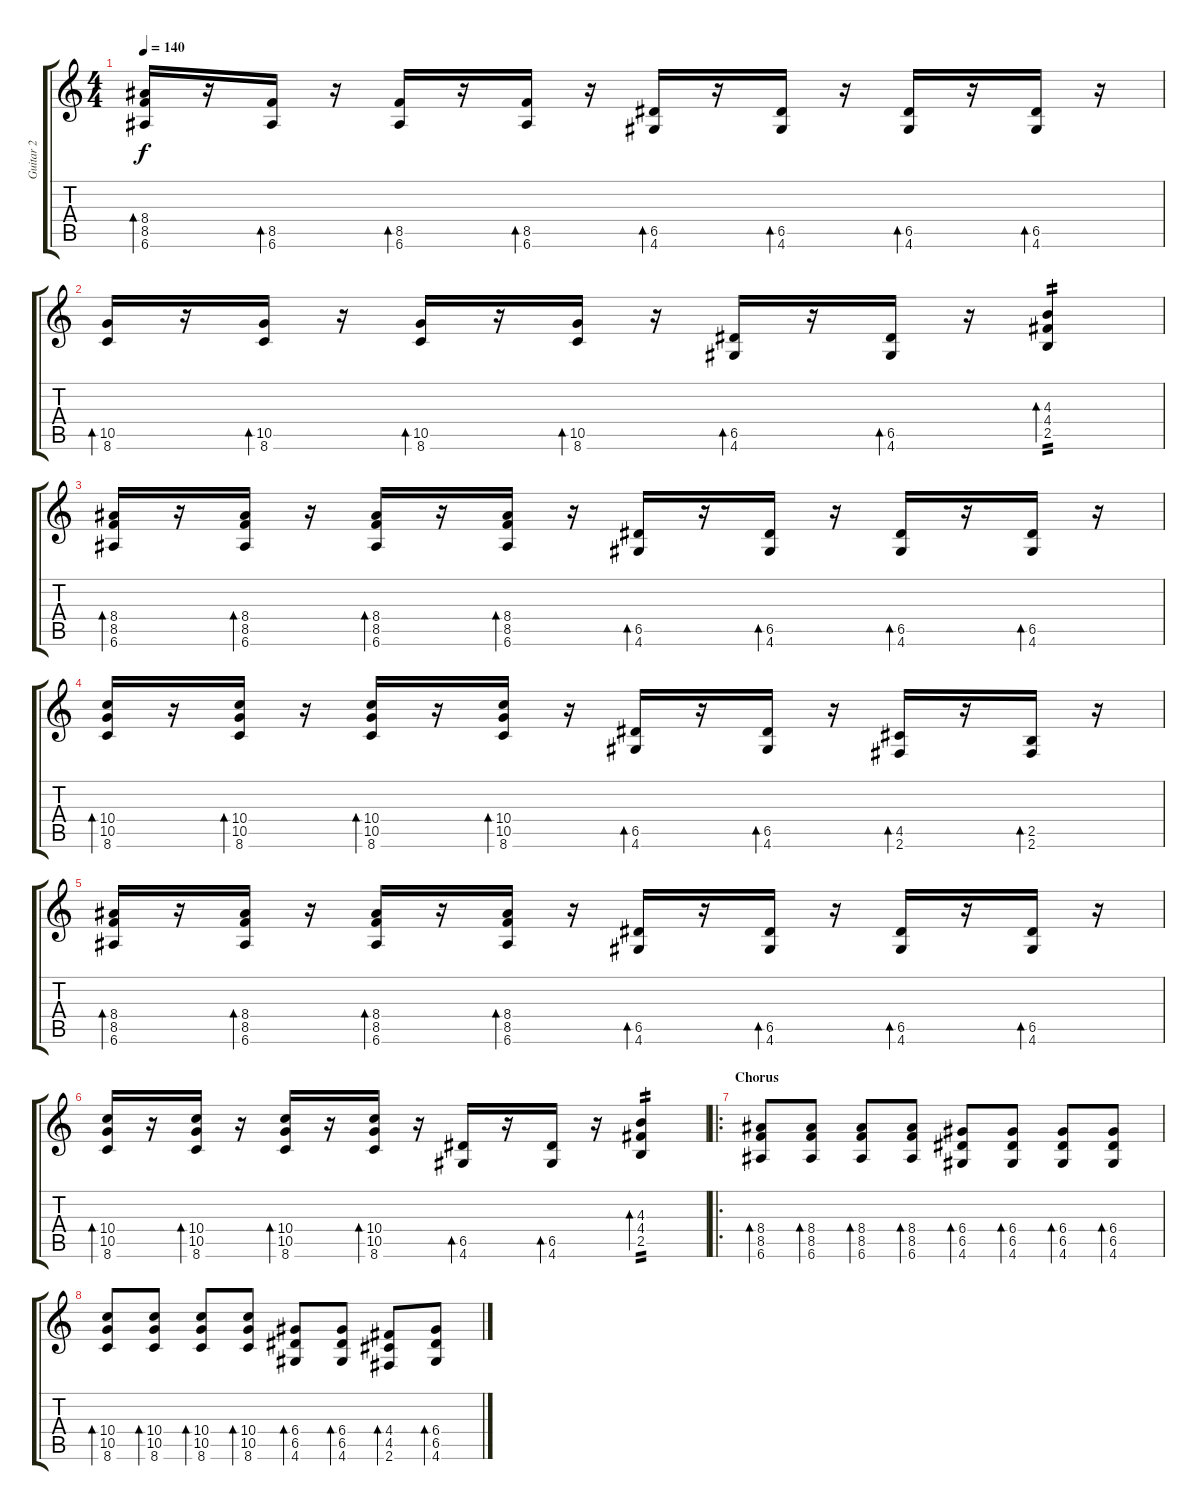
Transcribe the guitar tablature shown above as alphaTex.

\track ("Guitar 2" "Guitar 2") {instrument distortionguitar}
\staff {score tabs}
\tuning (E4 B3 G3 D3 A2 E2) {hide}
\ts (4 4)
\tempo 140
\clef g2
\ks c
(8.4 8.5 6.6).16{bd 60 dy f} r.16 (8.5 6.6).16{bd 60} r.16 (8.5 6.6).16{bd 60} r.16 (8.5 6.6).16{bd 60} r.16 (6.5 4.6).16{bd 60} r.16 (6.5 4.6).16{bd 60} r.16 (6.5 4.6).16{bd 60} r.16 (6.5 4.6).16{bd 60} r.16 |
(10.5 8.6).16{bd 60} r.16 (10.5 8.6).16{bd 60} r.16 (10.5 8.6).16{bd 60} r.16 (10.5 8.6).16{bd 60} r.16 (6.5 4.6).16{bd 60} r.16 (6.5 4.6).16{bd 60} r.16 (4.3 4.4 2.5).4{bd 60 tp 2} |
(8.4 8.5 6.6).16{bd 60} r.16 (8.4 8.5 6.6).16{bd 60} r.16 (8.4 8.5 6.6).16{bd 60} r.16 (8.4 8.5 6.6).16{bd 60} r.16 (6.5 4.6).16{bd 60} r.16 (6.5 4.6).16{bd 60} r.16 (6.5 4.6).16{bd 60} r.16 (6.5 4.6).16{bd 60} r.16 |
(10.4 10.5 8.6).16{bd 60} r.16 (10.4 10.5 8.6).16{bd 60} r.16 (10.4 10.5 8.6).16{bd 60} r.16 (10.4 10.5 8.6).16{bd 60} r.16 (6.5 4.6).16{bd 60} r.16 (6.5 4.6).16{bd 60} r.16 (4.5 2.6).16{bd 60} r.16 (2.5 2.6).16{bd 60} r.16 |
(8.4 8.5 6.6).16{bd 60} r.16 (8.4 8.5 6.6).16{bd 60} r.16 (8.4 8.5 6.6).16{bd 60} r.16 (8.4 8.5 6.6).16{bd 60} r.16 (6.5 4.6).16{bd 60} r.16 (6.5 4.6).16{bd 60} r.16 (6.5 4.6).16{bd 60} r.16 (6.5 4.6).16{bd 60} r.16 |
(10.4 10.5 8.6).16{bd 60} r.16 (10.4 10.5 8.6).16{bd 60} r.16 (10.4 10.5 8.6).16{bd 60} r.16 (10.4 10.5 8.6).16{bd 60} r.16 (6.5 4.6).16{bd 60} r.16 (6.5 4.6).16{bd 60} r.16 (4.3 4.4 2.5).4{bd 60 tp 2} |
\ro
\section ("" "Chorus")
(8.4 8.5 6.6).8{bd 60} (8.4 8.5 6.6).8{bd 60} (8.4 8.5 6.6).8{bd 60} (8.4 8.5 6.6).8{bd 60} (6.4 6.5 4.6).8{bd 60} (6.4 6.5 4.6).8{bd 60} (6.4 6.5 4.6).8{bd 60} (6.4 6.5 4.6).8{bd 60} |
(10.4 10.5 8.6).8{bd 60} (10.4 10.5 8.6).8{bd 60} (10.4 10.5 8.6).8{bd 60} (10.4 10.5 8.6).8{bd 60} (6.4 6.5 4.6).8{bd 60} (6.4 6.5 4.6).8{bd 60} (4.4 4.5 2.6).8{bd 60} (6.4 6.5 4.6).8{bd 60}
